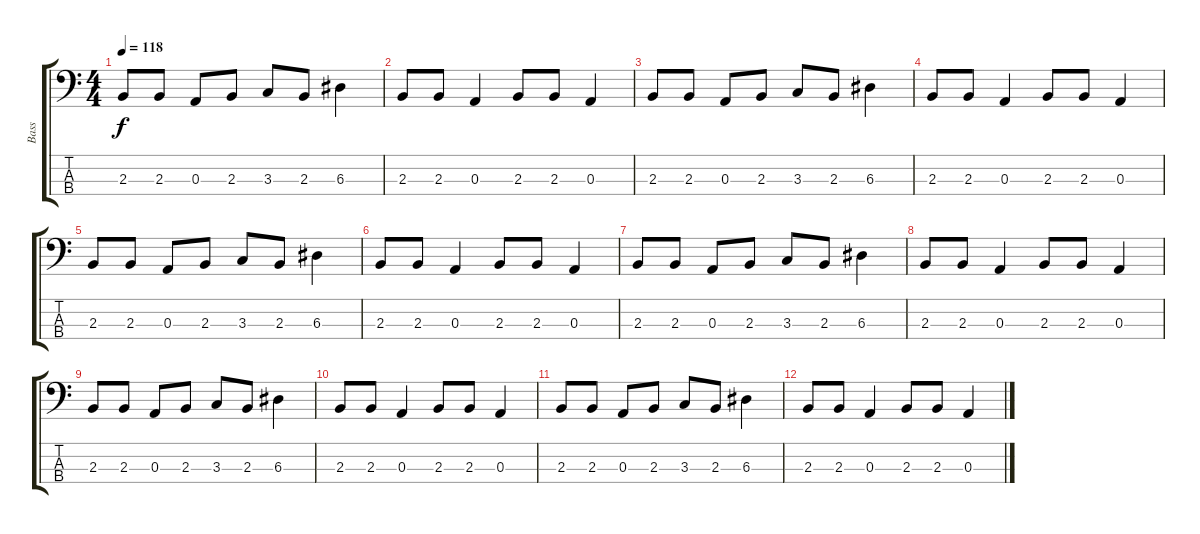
\track ("Bass" "Bass") {instrument electricbassfinger}
\staff {score tabs}
\tuning (G2 D2 A1 E1) {hide}
\ts (4 4)
\tempo 118
\clef f4
\ks c
2.3.8{dy f} 2.3.8 0.3.8 2.3.8 3.3.8 2.3.8 6.3.4 |
2.3.8 2.3.8 0.3.4 2.3.8 2.3.8 0.3.4 |
2.3.8 2.3.8 0.3.8 2.3.8 3.3.8 2.3.8 6.3.4 |
2.3.8 2.3.8 0.3.4 2.3.8 2.3.8 0.3.4 |
2.3.8 2.3.8 0.3.8 2.3.8 3.3.8 2.3.8 6.3.4 |
2.3.8 2.3.8 0.3.4 2.3.8 2.3.8 0.3.4 |
2.3.8 2.3.8 0.3.8 2.3.8 3.3.8 2.3.8 6.3.4 |
2.3.8 2.3.8 0.3.4 2.3.8 2.3.8 0.3.4 |
2.3.8 2.3.8 0.3.8 2.3.8 3.3.8 2.3.8 6.3.4 |
2.3.8 2.3.8 0.3.4 2.3.8 2.3.8 0.3.4 |
2.3.8 2.3.8 0.3.8 2.3.8 3.3.8 2.3.8 6.3.4 |
2.3.8 2.3.8 0.3.4 2.3.8 2.3.8 0.3.4
